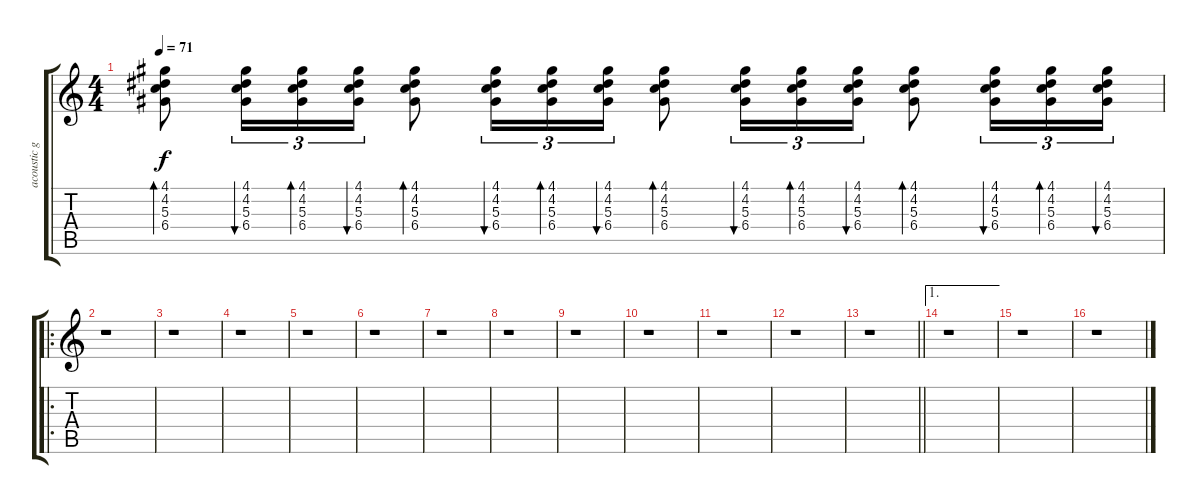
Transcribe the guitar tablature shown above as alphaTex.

\track ("acoustic guitar" "acoustic g") {instrument acousticguitarsteel}
\staff {score tabs}
\tuning (E4 B3 G3 D3 A2 E2) {hide}
\ts (4 4)
\tempo 71
\clef g2
\ks c
(4.1 4.2 5.3 6.4).8{bd 60 dy f} (4.1 4.2 5.3 6.4).16{tu (3 2) bu 60} (4.1 4.2 5.3 6.4).16{tu (3 2) bd 60} (4.1 4.2 5.3 6.4).16{tu (3 2) bu 60} (4.1 4.2 5.3 6.4).8{bd 60} (4.1 4.2 5.3 6.4).16{tu (3 2) bu 60} (4.1 4.2 5.3 6.4).16{tu (3 2) bd 60} (4.1 4.2 5.3 6.4).16{tu (3 2) bu 60} (4.1 4.2 5.3 6.4).8{bd 60} (4.1 4.2 5.3 6.4).16{tu (3 2) bu 60} (4.1 4.2 5.3 6.4).16{tu (3 2) bd 60} (4.1 4.2 5.3 6.4).16{tu (3 2) bu 60} (4.1 4.2 5.3 6.4).8{bd 60} (4.1 4.2 5.3 6.4).16{tu (3 2) bu 60} (4.1 4.2 5.3 6.4).16{tu (3 2) bd 60} (4.1 4.2 5.3 6.4).16{tu (3 2) bu 60} |
\ro
r.1 |
r.1 |
r.1 |
r.1 |
r.1 |
r.1 |
r.1 |
r.1 |
r.1 |
r.1 |
r.1 |
\barLineRight lightlight
r.1 |
\ae 1
r.1 |
r.1 |
r.1
